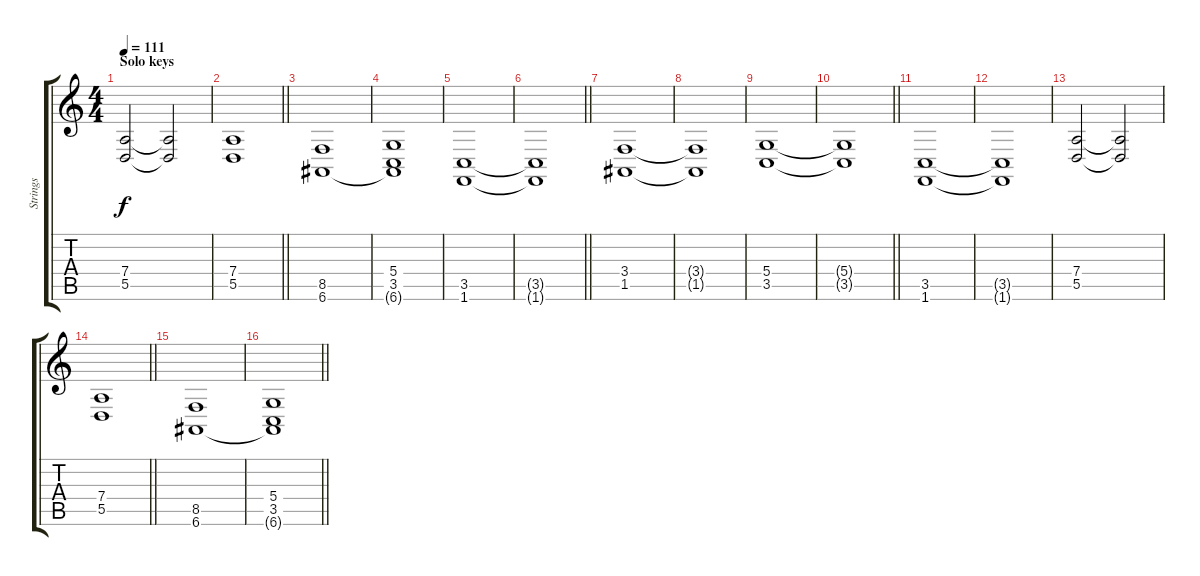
\track ("Strings" "Strings") {instrument tremolostrings}
\staff {score tabs}
\tuning (E4 B3 G3 D3 A2 E2) {hide}
\ts (4 4)
\section ("" "Solo keys")
\tempo 111
\clef g2
\ks c
(7.4 5.5).2{dy f} (7.4{t} 5.5{t}).2 |
\barLineRight lightlight
(7.4 5.5).1 |
(8.5 6.6).1 |
(5.4 3.5 6.6{t}).1 |
(3.5 1.6).1 |
\barLineRight lightlight
(3.5{t} 1.6{t}).1 |
(3.4 1.5).1 |
(3.4{t} 1.5{t}).1 |
(5.4 3.5).1 |
\barLineRight lightlight
(5.4{t} 3.5{t}).1 |
(3.5 1.6).1 |
(3.5{t} 1.6{t}).1 |
(7.4 5.5).2 (7.4{t} 5.5{t}).2 |
\barLineRight lightlight
(7.4 5.5).1 |
(8.5 6.6).1 |
\barLineRight lightlight
(5.4 3.5 6.6{t}).1
